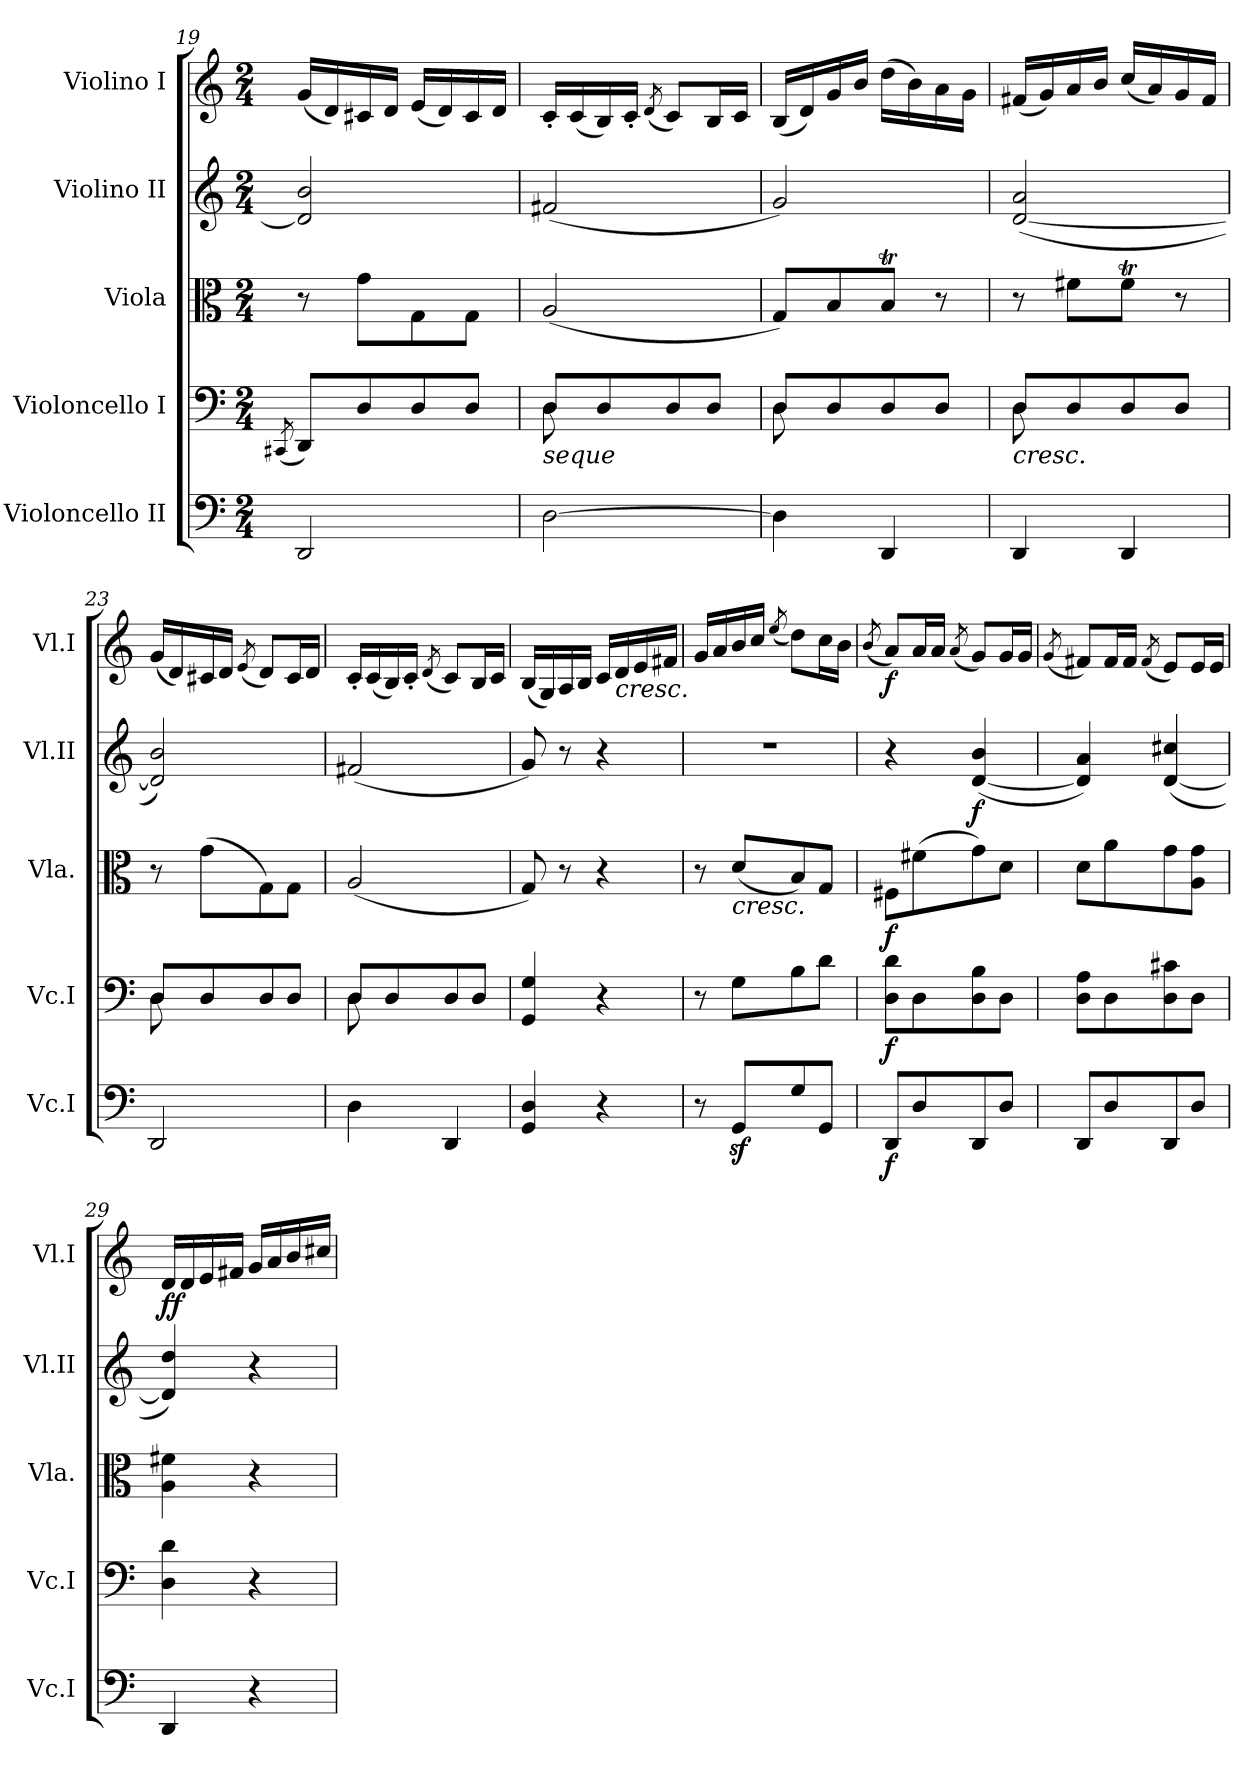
**kern	**dynam	**kern	**dynam	**kern	**dynam	**kern	**dynam	**kern	**dynam
*part5	*part5	*part4	*part4	*part3	*part3	*part2	*part2	*part1	*part1
*staff5	*staff5	*staff4	*staff4	*staff3	*staff3	*staff2	*staff2	*staff1	*staff1
*I"Violoncello II	*	*I"Violoncello I	*	*I"Viola	*	*I"Violino II	*	*I"Violino I	*
*I'Vc.I	*	*I'Vc.I	*	*I'Vla.	*	*I'Vl.II	*	*I'Vl.I	*
*clefF4	*	*clefF4	*	*clefC3	*	*clefG2	*	*clefG2	*
*k[]	*	*k[]	*	*k[]	*	*k[]	*	*k[]	*
*M2/4	*	*M2/4	*	*M2/4	*	*M2/4	*	*M2/4	*
=19	=19	=19	=19	=19	=19	=19	=19	=19	=19
.	.	(<8qCC#X/	.	.	.	.	.	.	.
2DD/	.	8DD/L)	.	8r	.	2d/] 2b/	.	(<16g/LL	.
.	.	.	.	.	.	.	.	16d/)	.
.	.	8D/	.	8g\L	.	.	.	16c#X/	.
.	.	.	.	.	.	.	.	16d/JJ	.
.	.	8D/	.	8G\	.	.	.	(<16e/LL	.
.	.	.	.	.	.	.	.	16d/)	.
.	.	8D/J	.	8G\J	.	.	.	16c#/	.
.	.	.	.	.	.	.	.	16d/JJ	.
!!LO:LB:g=z
=20	=20	=20	=20	=20	=20	=20	=20	=20	=20
*	*	*^	*	*	*	*	*	*	*
!	!	!LO:TX:b:i:t=seque	!	!	!	!	!	!	!	!
[2D\	.	8D/L	8D\	.	(<2A/	.	(<2f#X/	.	16c'/LL	.
.	.	.	.	.	.	.	.	.	(<16c/	.
.	.	8D/	4.ryy	.	.	.	.	.	16B/)	.
.	.	.	.	.	.	.	.	.	16c'/JJ	.
.	.	.	.	.	.	.	.	.	(<8qd/	.
.	.	8D/	.	.	.	.	.	.	8c/L)	.
.	.	8D/J	.	.	.	.	.	.	16B/L	.
.	.	.	.	.	.	.	.	.	16c/JJ	.
=21	=21	=21	=21	=21	=21	=21	=21	=21	=21	=21
4D\]	.	8D/L	8D\	.	8G/L)	.	2g/)	.	(<16B/LL	.
.	.	.	.	.	.	.	.	.	16d/)	.
.	.	8D/	4.ryy	.	8B/	.	.	.	16g/	.
.	.	.	.	.	.	.	.	.	16b/JJ	.
4DD/	.	8D/	.	.	8Bt/J	.	.	.	(>16dd\LL	.
.	.	.	.	.	.	.	.	.	16b\)	.
.	.	8D/J	.	.	8r	.	.	.	16a\	.
.	.	.	.	.	.	.	.	.	16g\JJ	.
=22	=22	=22	=22	=22	=22	=22	=22	=22	=22	=22
!	!	!LO:TX:b:i:t=cresc.	!	!	!	!	!	!	!	!
4DD/	.	8D/L	8D\	.	8r	.	(>[2d/ 2a/	.	(<16f#X/LL	.
.	.	.	.	.	.	.	.	.	16g/)	.
.	.	8D/	4.ryy	.	8f#X\L	.	.	.	16a/	.
.	.	.	.	.	.	.	.	.	16b/JJ	.
4DD/	.	8D/	.	.	8f#t\J	.	.	.	(<16cc/LL	.
.	.	.	.	.	.	.	.	.	16a/)	.
.	.	8D/J	.	.	8r	.	.	.	16g/	.
.	.	.	.	.	.	.	.	.	16f#/JJ	.
=23	=23	=23	=23	=23	=23	=23	=23	=23	=23	=23
2DD/	.	8D/L	8D\	.	8r	.	2d/] 2b/)	.	(<16g/LL	.
.	.	.	.	.	.	.	.	.	16d/)	.
.	.	8D/	4.ryy	.	(>8g\L	.	.	.	16c#X/	.
.	.	.	.	.	.	.	.	.	16d/JJ	.
.	.	.	.	.	.	.	.	.	(<8qe/	.
.	.	8D/	.	.	8G\)	.	.	.	8d/L)	.
.	.	8D/J	.	.	8G\J	.	.	.	16c#/L	.
.	.	.	.	.	.	.	.	.	16d/JJ	.
=24	=24	=24	=24	=24	=24	=24	=24	=24	=24	=24
4D\	.	8D/L	8D\	.	(<2A/	.	(<2f#X/	.	16c'/LL	.
.	.	.	.	.	.	.	.	.	(<16c/	.
.	.	8D/	4.ryy	.	.	.	.	.	16B/)	.
.	.	.	.	.	.	.	.	.	16c'/JJ	.
.	.	.	.	.	.	.	.	.	(<8qd/	.
4DD/	.	8D/	.	.	.	.	.	.	8c/L)	.
.	.	8D/J	.	.	.	.	.	.	16B/L	.
.	.	.	.	.	.	.	.	.	16c/JJ	.
*	*	*v	*v	*	*	*	*	*	*	*
!!LO:PB:g=z
=25	=25	=25	=25	=25	=25	=25	=25	=25	=25
4GG/ 4D/	.	4GG/ 4G/	.	8G/)	.	8g/)	.	(<16B/LL	.
.	.	.	.	.	.	.	.	16G/)	.
.	.	.	.	8r	.	8r	.	16A/	.
.	.	.	.	.	.	.	.	16B/JJ	.
4r	.	4r	.	4r	.	4r	.	16c/LL	.
!	!	!	!	!	!	!	!	!LO:TX:b:i:t=cresc.	!
.	.	.	.	.	.	.	.	16d/	.
.	.	.	.	.	.	.	.	16e/	.
.	.	.	.	.	.	.	.	16f#X/JJ	.
=26	=26	=26	=26	=26	=26	=26	=26	=26	=26
8r	.	8r	.	8r	.	2r	.	16g/LL	.
.	.	.	.	.	.	.	.	16a/	.
!	!	!	!	!LO:TX:b:i:t=cresc.	!	!	!	!	!
8GGz</L	.	8G\L	.	(<8d/L	.	.	.	16b/	.
.	.	.	.	.	.	.	.	16cc/JJ	.
.	.	.	.	.	.	.	.	(<8qee/	.
8G/	.	8B\	.	8B/)	.	.	.	8dd\L)	.
8GG/J	.	8d\J	.	8G/J	.	.	.	16cc\L	.
.	.	.	.	.	.	.	.	16b\JJ	.
=27	=27	=27	=27	=27	=27	=27	=27	=27	=27
.	.	.	.	.	.	.	.	(<8qb/	.
!	!LO:DY:b	!	!LO:DY:b	!	!LO:DY:b	!	!	!	!LO:DY:b
8DD/L	f	8D\ 8d\L	f	8F#X\L	f	4r	.	8a/L)	f
8D/	.	8D\	.	(>8f#X\	.	.	.	16a/L	.
.	.	.	.	.	.	.	.	16a/JJ	.
.	.	.	.	.	.	.	.	(<8qa/	.
!	!	!	!	!	!	!	!LO:DY:b	!	!
8DD/	.	8D\ 8B\	.	8g\)	.	(>[4d/ 4b/	f	8g/L)	.
8D/J	.	8D\J	.	8d\J	.	.	.	16g/L	.
.	.	.	.	.	.	.	.	16g/JJ	.
=28	=28	=28	=28	=28	=28	=28	=28	=28	=28
.	.	.	.	.	.	.	.	(<8qg/	.
8DD/L	.	8D\ 8A\L	.	8d\L	.	4d/] 4a/)	.	8f#X/L)	.
8D/	.	8D\	.	8a\	.	.	.	16f#/L	.
.	.	.	.	.	.	.	.	16f#/JJ	.
.	.	.	.	.	.	.	.	(<8qf#/	.
8DD/	.	8D\ 8c#X\	.	8g\	.	(>[4d/ 4cc#X/	.	8e/L)	.
8D/J	.	8D\J	.	8A\ 8g\J	.	.	.	16e/L	.
.	.	.	.	.	.	.	.	16e/JJ	.
=29	=29	=29	=29	=29	=29	=29	=29	=29	=29
!	!	!	!	!	!	!	!	!	!LO:DY:b
4DD/	.	4D\ 4d\	.	4A\ 4f#X\	.	4d/] 4dd/)	.	16d/LL	ff
.	.	.	.	.	.	.	.	16d/	.
.	.	.	.	.	.	.	.	16e/	.
.	.	.	.	.	.	.	.	16f#X/JJ	.
4r	.	4r	.	4r	.	4r	.	16g/LL	.
.	.	.	.	.	.	.	.	16a/	.
.	.	.	.	.	.	.	.	16b/	.
.	.	.	.	.	.	.	.	16cc#X/JJ	.
=	=	=	=	=	=	=	=	=	=
*-	*-	*-	*-	*-	*-	*-	*-	*-	*-
